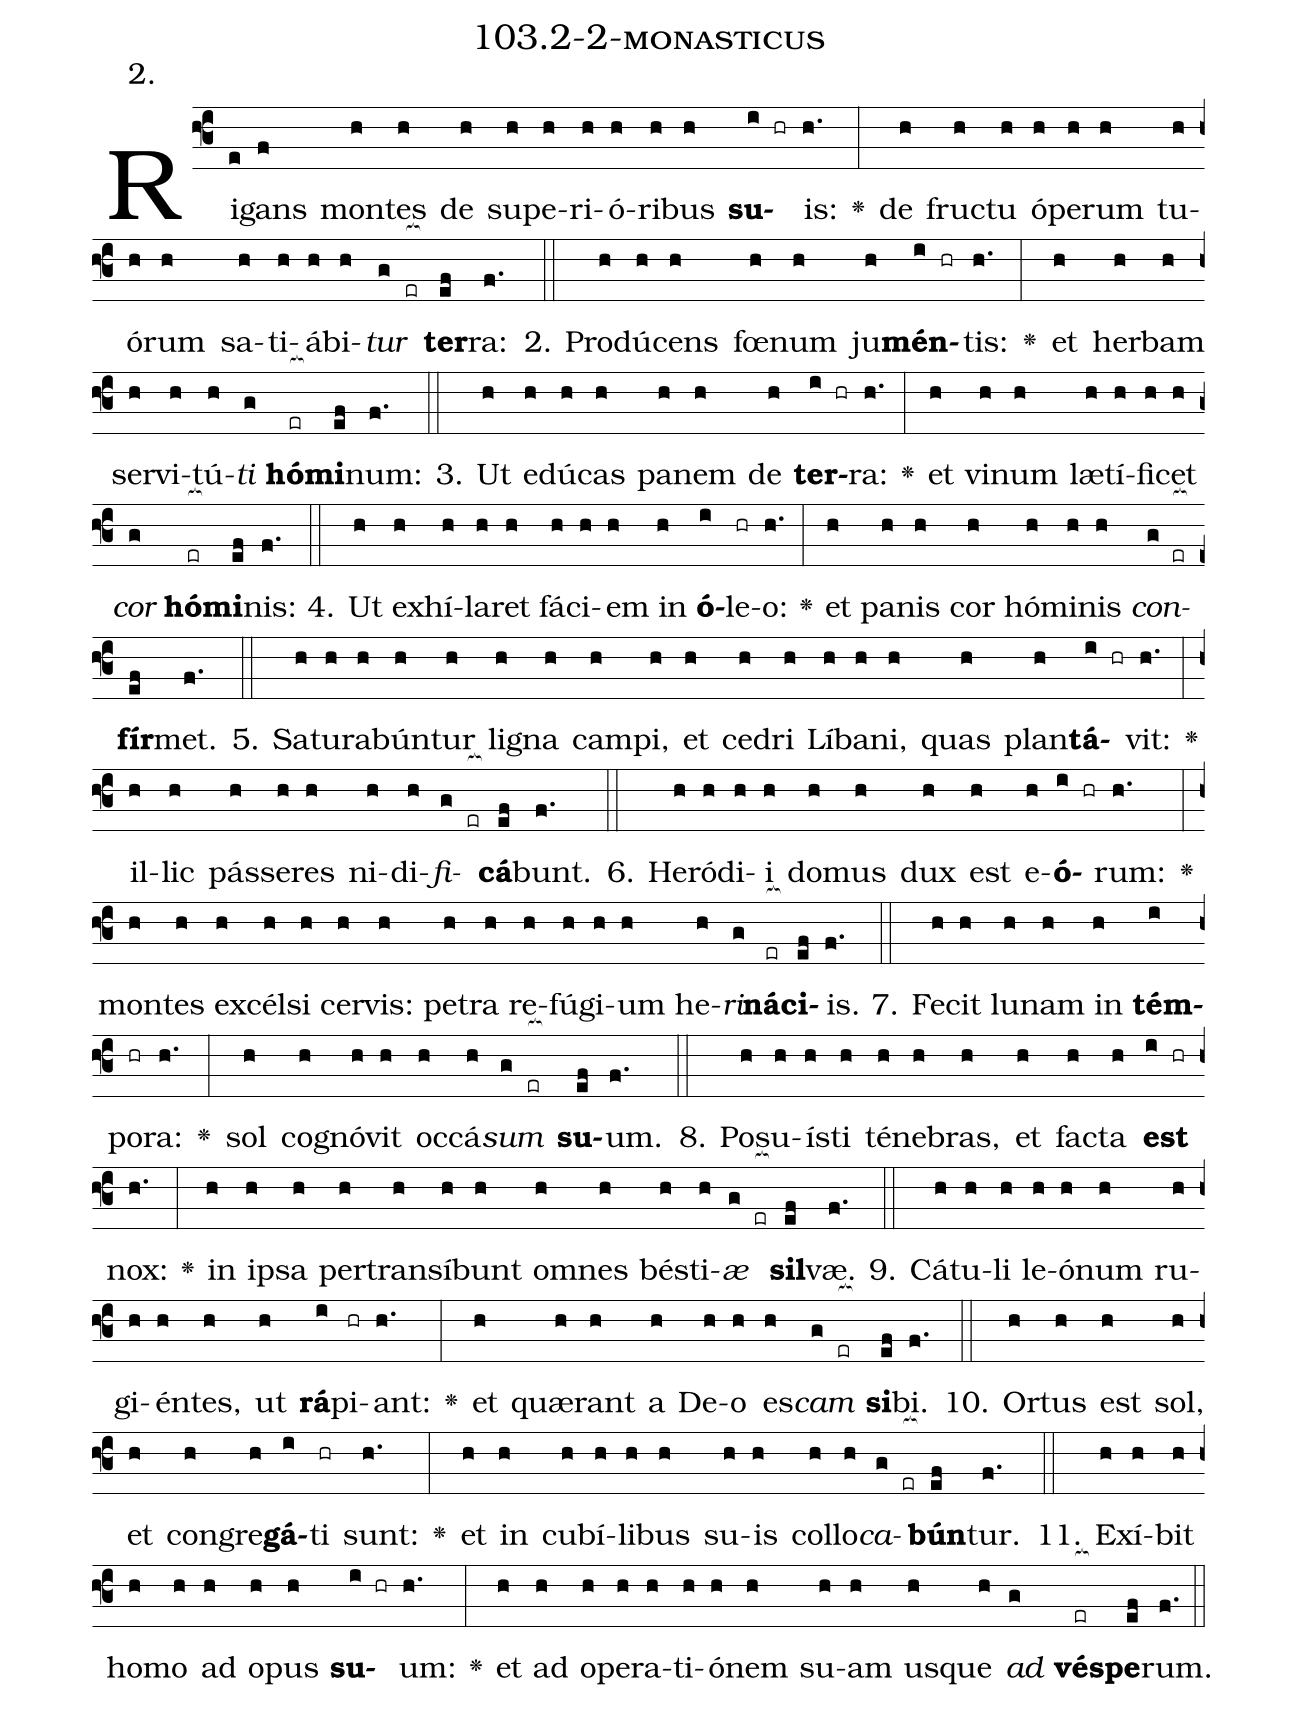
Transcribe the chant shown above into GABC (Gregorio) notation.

name: 103.2-2-monasticus;
annotation: 2.;
%%
(f3)Ri(e)gans(f) mon(h)tes(h) de(h) su(h)pe(h)ri(h)ó(h)ri(h)bus(h) <b>su</b>(i hr)is:(h.) <v>\greheightstar</v>(:) de(h) fruc(h)tu(h) ó(h)pe(h)rum(h) tu(h)ó(h)rum(h) sa(h)ti(h)á(h)bi(h)<i>tur</i>(g er[ocb:1{]) <b>ter</b>(ef[ocb:0}])ra:(f.) (::)
2. Pro(h)dú(h)cens(h) fœ(h)num(h) ju(h)<b>mén</b>(i hr)tis:(h.) <v>\greheightstar</v>(:) et(h) her(h)bam(h) ser(h)vi(h)tú(h)<i>ti</i>(g) <b>hó</b>(er[ocb:1{])<b>mi</b>(ef[ocb:0}])num:(f.) (::)
3. Ut(h) e(h)dú(h)cas(h) pa(h)nem(h) de(h) <b>ter</b>(i hr)ra:(h.) <v>\greheightstar</v>(:) et(h) vi(h)num(h) læ(h)tí(h)fi(h)cet(h) <i>cor</i>(g) <b>hó</b>(er[ocb:1{])<b>mi</b>(ef[ocb:0}])nis:(f.) (::)
4. Ut(h) ex(h)hí(h)la(h)ret(h) fá(h)ci(h)em(h) in(h) <b>ó</b>(i)le(hr)o:(h.) <v>\greheightstar</v>(:) et(h) pa(h)nis(h) cor(h) hó(h)mi(h)nis(h) <i>con</i>(g er[ocb:1{])<b>fír</b>(ef[ocb:0}])met.(f.) (::)
5. Sa(h)tu(h)ra(h)bún(h)tur(h) li(h)gna(h) cam(h)pi,(h) et(h) ce(h)dri(h) Lí(h)ba(h)ni,(h) quas(h) plan(h)<b>tá</b>(i hr)vit:(h.) <v>\greheightstar</v>(:) il(h)lic(h) pás(h)se(h)res(h) ni(h)di(h)<i>fi</i>(g er[ocb:1{])<b>cá</b>(ef[ocb:0}])bunt.(f.) (::)
6. He(h)ró(h)di(h)i(h) do(h)mus(h) dux(h) est(h) e(h)<b>ó</b>(i hr)rum:(h.) <v>\greheightstar</v>(:) mon(h)tes(h) ex(h)cél(h)si(h) cer(h)vis:(h) pe(h)tra(h) re(h)fú(h)gi(h)um(h) he(h)<i>ri</i>(g)<b>ná</b>(er[ocb:1{])<b>ci</b>(ef[ocb:0}])is.(f.) (::)
7. Fe(h)cit(h) lu(h)nam(h) in(h) <b>tém</b>(i)po(hr)ra:(h.) <v>\greheightstar</v>(:) sol(h) co(h)gnó(h)vit(h) oc(h)cá(h)<i>sum</i>(g er[ocb:1{]) <b>su</b>(ef[ocb:0}])um.(f.) (::)
8. Po(h)su(h)ís(h)ti(h) té(h)ne(h)bras,(h) et(h) fac(h)ta(h) <b>est</b>(i hr) nox:(h.) <v>\greheightstar</v>(:) in(h) ip(h)sa(h) per(h)trans(h)í(h)bunt(h) om(h)nes(h) bés(h)ti(h)<i>æ</i>(g er[ocb:1{]) <b>sil</b>(ef[ocb:0}])væ.(f.) (::)
9. Cá(h)tu(h)li(h) le(h)ó(h)num(h) ru(h)gi(h)én(h)tes,(h) ut(h) <b>rá</b>(i)pi(hr)ant:(h.) <v>\greheightstar</v>(:) et(h) quæ(h)rant(h) a(h) De(h)o(h) es(h)<i>cam</i>(g er[ocb:1{]) <b>si</b>(ef[ocb:0}])bi.(f.) (::)
10. Or(h)tus(h) est(h) sol,(h) et(h) con(h)gre(h)<b>gá</b>(i)ti(hr) sunt:(h.) <v>\greheightstar</v>(:) et(h) in(h) cu(h)bí(h)li(h)bus(h) su(h)is(h) col(h)lo(h)<i>ca</i>(g er[ocb:1{])<b>bún</b>(ef[ocb:0}])tur.(f.) (::)
11. Ex(h)í(h)bit(h) ho(h)mo(h) ad(h) o(h)pus(h) <b>su</b>(i hr)um:(h.) <v>\greheightstar</v>(:) et(h) ad(h) o(h)pe(h)ra(h)ti(h)ó(h)nem(h) su(h)am(h) us(h)que(h) <i>ad</i>(g) <b>vés</b>(er[ocb:1{])<b>pe</b>(ef[ocb:0}])rum.(f.) (::)
